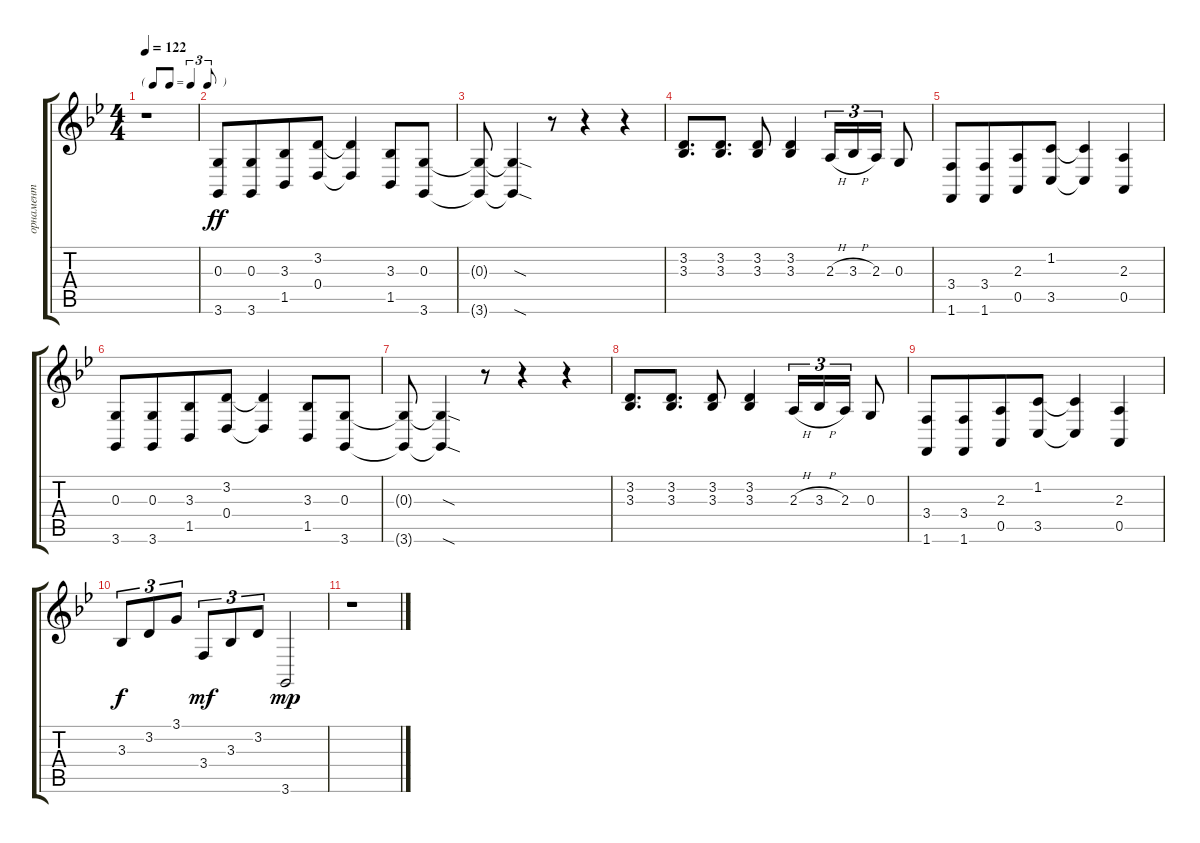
\track ("орнамент" "орнамент") {instrument churchorgan}
\staff {score tabs}
\tuning (E4 B3 G3 D3 A2 E2) {hide}
\ts (4 4)
\tf triplet8th
\tempo 122
\clef g2
\ks gminor
r.1{dy ff} |
(0.3 3.6).8 (0.3 3.6).8{beam merge} (3.3 1.5).8 (3.2 0.4).8 (3.2{t} 0.4{t}).4 (3.3 1.5).8 (0.3 3.6).8 |
(0.3{t} 3.6{t}).8 (0.3{sod t} 3.6{sod t}).4 r.8 r.4 r.4 |
(3.2 3.3).8{d} (3.2 3.3).8{d} (3.2 3.3).8 (3.2 3.3).4 2.3{h}.16{tu (3 2)} 3.3{h}.16{tu (3 2)} 2.3.16{tu (3 2)} 0.3.8 |
(3.4 1.6).8 (3.4 1.6).8{beam merge} (2.3 0.5).8 (1.2 3.5).8 (1.2{t} 3.5{t}).4 (2.3 0.5).4 |
(0.3 3.6).8 (0.3 3.6).8{beam merge} (3.3 1.5).8 (3.2 0.4).8 (3.2{t} 0.4{t}).4 (3.3 1.5).8 (0.3 3.6).8 |
(0.3{t} 3.6{t}).8 (0.3{sod t} 3.6{sod t}).4 r.8 r.4 r.4 |
(3.2 3.3).8{d} (3.2 3.3).8{d} (3.2 3.3).8 (3.2 3.3).4 2.3{h}.16{tu (3 2)} 3.3{h}.16{tu (3 2)} 2.3.16{tu (3 2)} 0.3.8 |
(3.4 1.6).8 (3.4 1.6).8{beam merge} (2.3 0.5).8 (1.2 3.5).8 (1.2{t} 3.5{t}).4 (2.3 0.5).4 |
3.3.8{tu (3 2) dy f} 3.2.8{tu (3 2)} 3.1.8{tu (3 2)} 3.4.8{tu (3 2) dy mf} 3.3.8{tu (3 2)} 3.2.8{tu (3 2)} 3.6.2{dy mp} |
r.1
